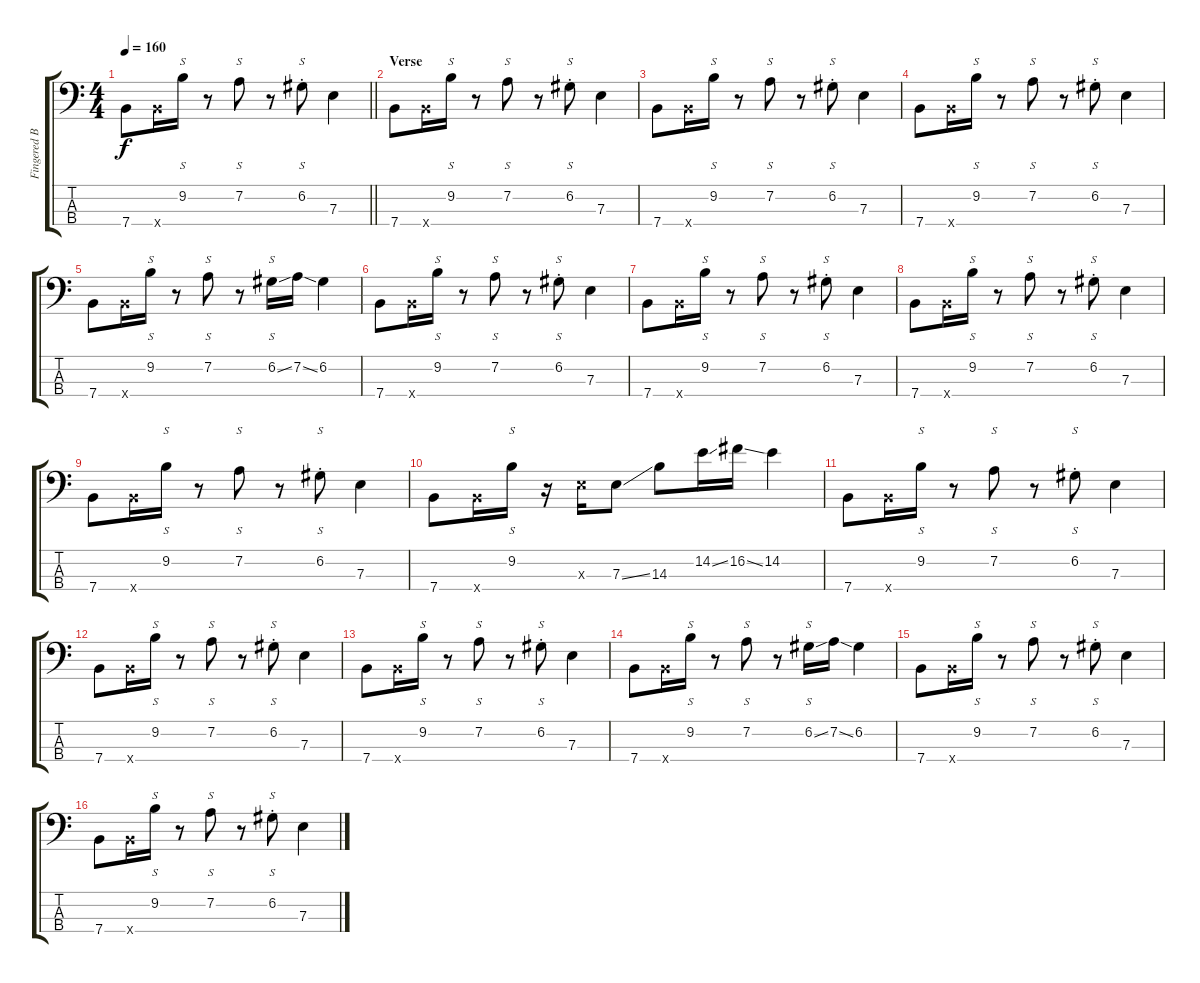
\track ("Fingered Bass" "Fingered B") {instrument electricbassfinger}
\staff {score tabs}
\tuning (G2 D2 A1 E1) {hide}
\ts (4 4)
\tempo 160
\clef f4
\barLineRight lightlight
\ks c
7.4.8{dy f} 7.4{x}.16 9.2.16{s} r.8 7.2.8{s} r.8 6.2{st}.8{s} 7.3.4 |
\section ("" "Verse")
7.4.8 7.4{x}.16 9.2.16{s} r.8 7.2.8{s} r.8 6.2{st}.8{s} 7.3.4 |
7.4.8 7.4{x}.16 9.2.16{s} r.8 7.2.8{s} r.8 6.2{st}.8{s} 7.3.4 |
7.4.8 7.4{x}.16 9.2.16{s} r.8 7.2.8{s} r.8 6.2{st}.8{s} 7.3.4 |
7.4.8 7.4{x}.16 9.2.16{s} r.8 7.2.8{s} r.8 6.2{ss}.16{s} 7.2{ss}.16 6.2.4 |
7.4.8 7.4{x}.16 9.2.16{s} r.8 7.2.8{s} r.8 6.2{st}.8{s} 7.3.4 |
7.4.8 7.4{x}.16 9.2.16{s} r.8 7.2.8{s} r.8 6.2{st}.8{s} 7.3.4 |
7.4.8 7.4{x}.16 9.2.16{s} r.8 7.2.8{s} r.8 6.2{st}.8{s} 7.3.4 |
7.4.8 7.4{x}.16 9.2.16{s} r.8 7.2.8{s} r.8 6.2{st}.8{s} 7.3.4 |
7.4.8 7.4{x}.16 9.2.16{s} r.16 7.3{x}.16 7.3{ss}.8 14.3.8 14.2{ss}.16 16.2{ss}.16 14.2.4 |
7.4.8 7.4{x}.16 9.2.16{s} r.8 7.2.8{s} r.8 6.2{st}.8{s} 7.3.4 |
7.4.8 7.4{x}.16 9.2.16{s} r.8 7.2.8{s} r.8 6.2{st}.8{s} 7.3.4 |
7.4.8 7.4{x}.16 9.2.16{s} r.8 7.2.8{s} r.8 6.2{st}.8{s} 7.3.4 |
7.4.8 7.4{x}.16 9.2.16{s} r.8 7.2.8{s} r.8 6.2{ss}.16{s} 7.2{ss}.16 6.2.4 |
7.4.8 7.4{x}.16 9.2.16{s} r.8 7.2.8{s} r.8 6.2{st}.8{s} 7.3.4 |
7.4.8 7.4{x}.16 9.2.16{s} r.8 7.2.8{s} r.8 6.2{st}.8{s} 7.3.4
